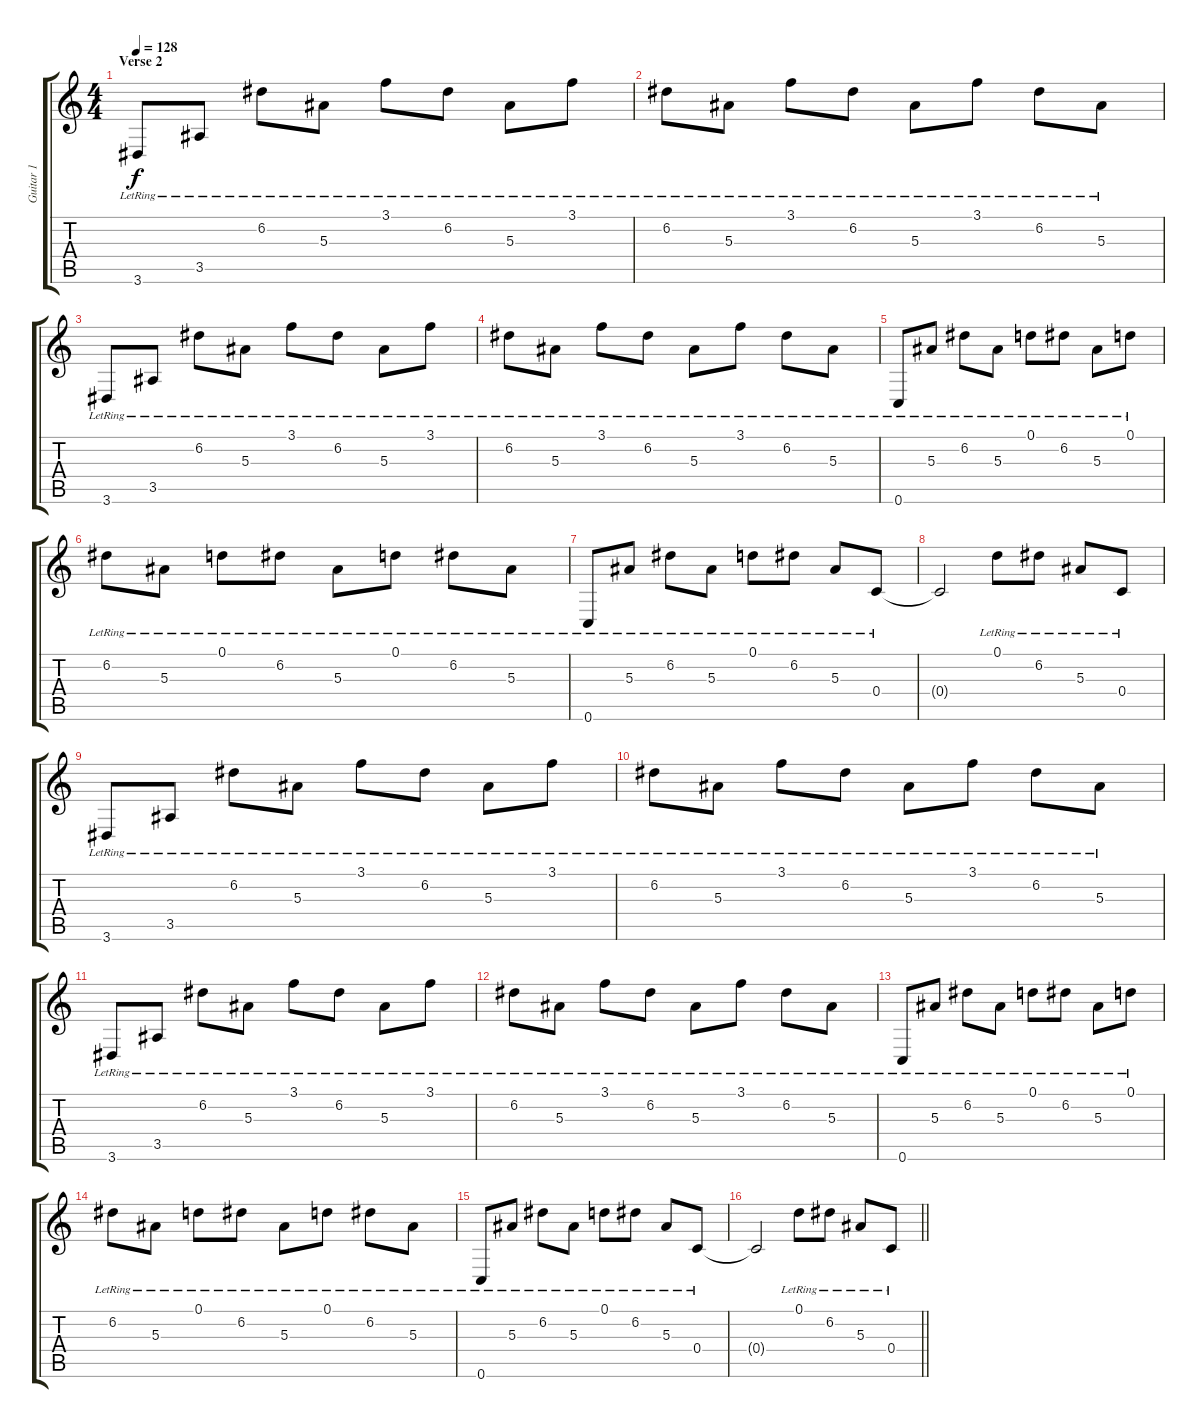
\track ("Guitar 1" "Guitar 1") {instrument acousticguitarsteel}
\staff {score tabs}
\tuning (D4 A3 F3 C3 G2 C2) {hide}
\ts (4 4)
\section ("" "Verse 2")
\tempo 128
\clef g2
\ks c
3.6{lr}.8{dy f} 3.5{lr}.8 6.2{lr}.8 5.3{lr}.8 3.1{lr}.8 6.2{lr}.8 5.3{lr}.8 3.1{lr}.8 |
6.2{lr}.8 5.3{lr}.8 3.1{lr}.8 6.2{lr}.8 5.3{lr}.8 3.1{lr}.8 6.2{lr}.8 5.3{lr}.8 |
3.6{lr}.8 3.5{lr}.8 6.2{lr}.8 5.3{lr}.8 3.1{lr}.8 6.2{lr}.8 5.3{lr}.8 3.1{lr}.8 |
6.2{lr}.8 5.3{lr}.8 3.1{lr}.8 6.2{lr}.8 5.3{lr}.8 3.1{lr}.8 6.2{lr}.8 5.3{lr}.8 |
0.6{lr}.8 5.3{lr}.8 6.2{lr}.8 5.3{lr}.8 0.1{lr}.8 6.2{lr}.8 5.3{lr}.8 0.1{lr}.8 |
6.2{lr}.8 5.3{lr}.8 0.1{lr}.8 6.2{lr}.8 5.3{lr}.8 0.1{lr}.8 6.2{lr}.8 5.3{lr}.8 |
0.6{lr}.8 5.3{lr}.8 6.2{lr}.8 5.3{lr}.8 0.1{lr}.8 6.2{lr}.8 5.3{lr}.8 0.4{lr}.8 |
0.4{t}.2 0.1{lr}.8 6.2{lr}.8 5.3{lr}.8 0.4{lr}.8 |
3.6{lr}.8 3.5{lr}.8 6.2{lr}.8 5.3{lr}.8 3.1{lr}.8 6.2{lr}.8 5.3{lr}.8 3.1{lr}.8 |
6.2{lr}.8 5.3{lr}.8 3.1{lr}.8 6.2{lr}.8 5.3{lr}.8 3.1{lr}.8 6.2{lr}.8 5.3{lr}.8 |
3.6{lr}.8 3.5{lr}.8 6.2{lr}.8 5.3{lr}.8 3.1{lr}.8 6.2{lr}.8 5.3{lr}.8 3.1{lr}.8 |
6.2{lr}.8 5.3{lr}.8 3.1{lr}.8 6.2{lr}.8 5.3{lr}.8 3.1{lr}.8 6.2{lr}.8 5.3{lr}.8 |
0.6{lr}.8 5.3{lr}.8 6.2{lr}.8 5.3{lr}.8 0.1{lr}.8 6.2{lr}.8 5.3{lr}.8 0.1{lr}.8 |
6.2{lr}.8 5.3{lr}.8 0.1{lr}.8 6.2{lr}.8 5.3{lr}.8 0.1{lr}.8 6.2{lr}.8 5.3{lr}.8 |
0.6{lr}.8 5.3{lr}.8 6.2{lr}.8 5.3{lr}.8 0.1{lr}.8 6.2{lr}.8 5.3{lr}.8 0.4{lr}.8 |
\barLineRight lightlight
0.4{t}.2 0.1{lr}.8 6.2{lr}.8 5.3{lr}.8 0.4{lr}.8
